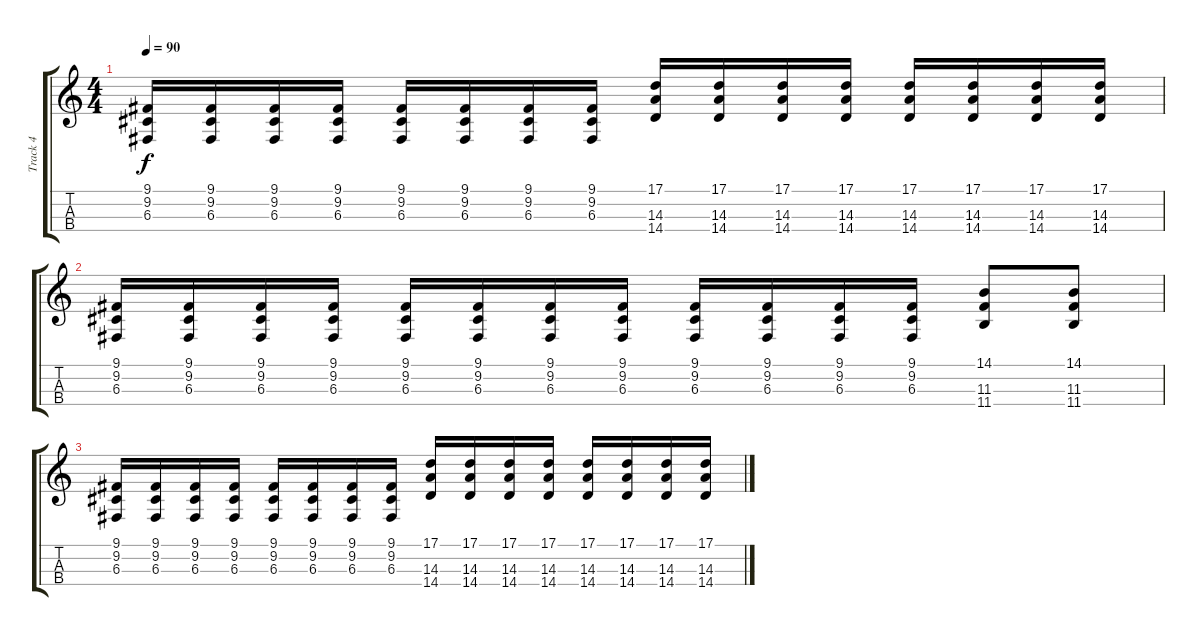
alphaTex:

\track ("Track 4" "Track 4") {instrument acousticguitarsteel}
\staff {score tabs}
\tuning (A2 E2 C2 G2) {hide}
\ts (4 4)
\tempo 90
\clef g2
\ks c
(9.1 9.2 6.3).16{dy f} (9.1 9.2 6.3).16 (9.1 9.2 6.3).16 (9.1 9.2 6.3).16 (9.1 9.2 6.3).16 (9.1 9.2 6.3).16 (9.1 9.2 6.3).16 (9.1 9.2 6.3).16 (17.1 14.3 14.4).16 (17.1 14.3 14.4).16 (17.1 14.3 14.4).16 (17.1 14.3 14.4).16 (17.1 14.3 14.4).16 (17.1 14.3 14.4).16 (17.1 14.3 14.4).16 (17.1 14.3 14.4).16 |
(9.1 9.2 6.3).16 (9.1 9.2 6.3).16 (9.1 9.2 6.3).16 (9.1 9.2 6.3).16 (9.1 9.2 6.3).16 (9.1 9.2 6.3).16 (9.1 9.2 6.3).16 (9.1 9.2 6.3).16 (9.1 9.2 6.3).16 (9.1 9.2 6.3).16 (9.1 9.2 6.3).16 (9.1 9.2 6.3).16 (14.1 11.3 11.4).8 (14.1 11.3 11.4).8 |
(9.1 9.2 6.3).16 (9.1 9.2 6.3).16 (9.1 9.2 6.3).16 (9.1 9.2 6.3).16 (9.1 9.2 6.3).16 (9.1 9.2 6.3).16 (9.1 9.2 6.3).16 (9.1 9.2 6.3).16 (17.1 14.3 14.4).16 (17.1 14.3 14.4).16 (17.1 14.3 14.4).16 (17.1 14.3 14.4).16 (17.1 14.3 14.4).16 (17.1 14.3 14.4).16 (17.1 14.3 14.4).16 (17.1 14.3 14.4).16
